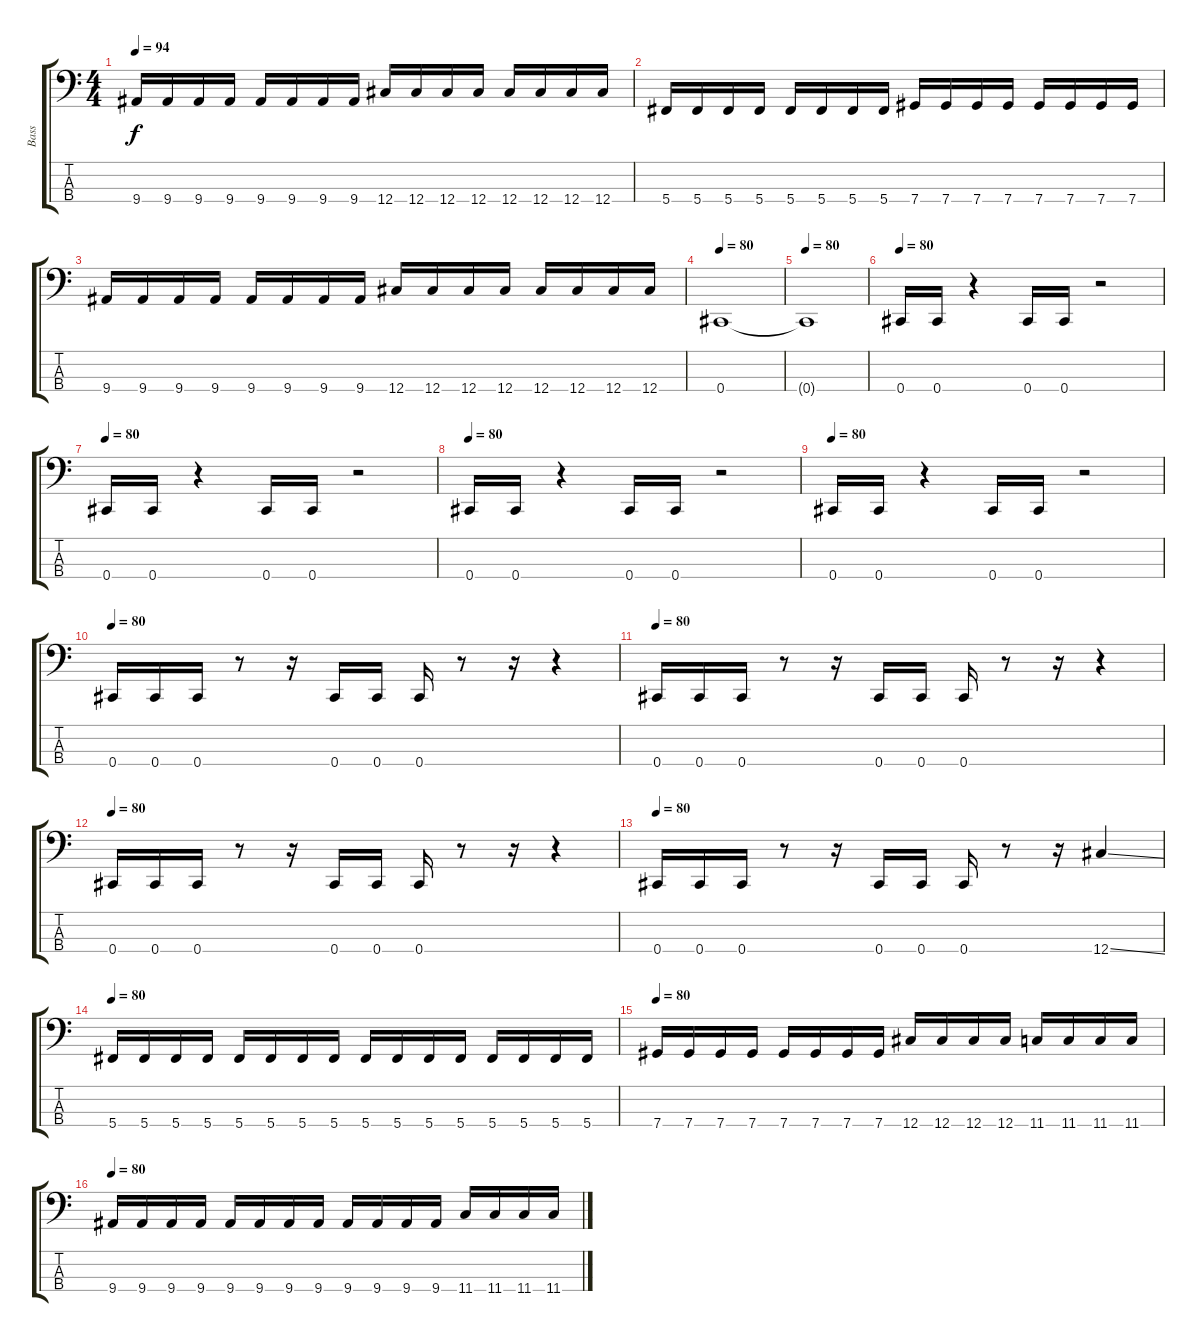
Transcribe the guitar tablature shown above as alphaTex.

\track ("Bass" "Bass") {instrument electricbassfinger}
\staff {score tabs}
\tuning (Gb2 Db2 Ab1 Db1) {hide}
\ts (4 4)
\tempo 94
\clef f4
\ks c
9.4.16{dy f} 9.4.16 9.4.16 9.4.16 9.4.16 9.4.16 9.4.16 9.4.16 12.4.16 12.4.16 12.4.16 12.4.16 12.4.16 12.4.16 12.4.16 12.4.16 |
5.4.16 5.4.16 5.4.16 5.4.16 5.4.16 5.4.16 5.4.16 5.4.16 7.4.16 7.4.16 7.4.16 7.4.16 7.4.16 7.4.16 7.4.16 7.4.16 |
9.4.16 9.4.16 9.4.16 9.4.16 9.4.16 9.4.16 9.4.16 9.4.16 12.4.16 12.4.16 12.4.16 12.4.16 12.4.16 12.4.16 12.4.16 12.4.16 |
\tempo 80
0.4.1 |
\tempo 80
0.4{t}.1 |
\tempo 80
0.4.16 0.4.16 r.4 0.4.16 0.4.16 r.2 |
\tempo 80
0.4.16 0.4.16 r.4 0.4.16 0.4.16 r.2 |
\tempo 80
0.4.16 0.4.16 r.4 0.4.16 0.4.16 r.2 |
\tempo 80
0.4.16 0.4.16 r.4 0.4.16 0.4.16 r.2 |
\tempo 80
0.4.16 0.4.16 0.4.16 r.8 r.16 0.4.16 0.4.16 0.4.16 r.8 r.16 r.4 |
\tempo 80
0.4.16 0.4.16 0.4.16 r.8 r.16 0.4.16 0.4.16 0.4.16 r.8 r.16 r.4 |
\tempo 80
0.4.16 0.4.16 0.4.16 r.8 r.16 0.4.16 0.4.16 0.4.16 r.8 r.16 r.4 |
\tempo 80
0.4.16 0.4.16 0.4.16 r.8 r.16 0.4.16 0.4.16 0.4.16 r.8 r.16 12.4{ss}.4 |
\tempo 80
5.4.16 5.4.16 5.4.16 5.4.16 5.4.16 5.4.16 5.4.16 5.4.16 5.4.16 5.4.16 5.4.16 5.4.16 5.4.16 5.4.16 5.4.16 5.4.16 |
\tempo 80
7.4.16 7.4.16 7.4.16 7.4.16 7.4.16 7.4.16 7.4.16 7.4.16 12.4.16 12.4.16 12.4.16 12.4.16 11.4.16 11.4.16 11.4.16 11.4.16 |
\tempo 80
9.4.16 9.4.16 9.4.16 9.4.16 9.4.16 9.4.16 9.4.16 9.4.16 9.4.16 9.4.16 9.4.16 9.4.16 11.4.16 11.4.16 11.4.16 11.4.16
